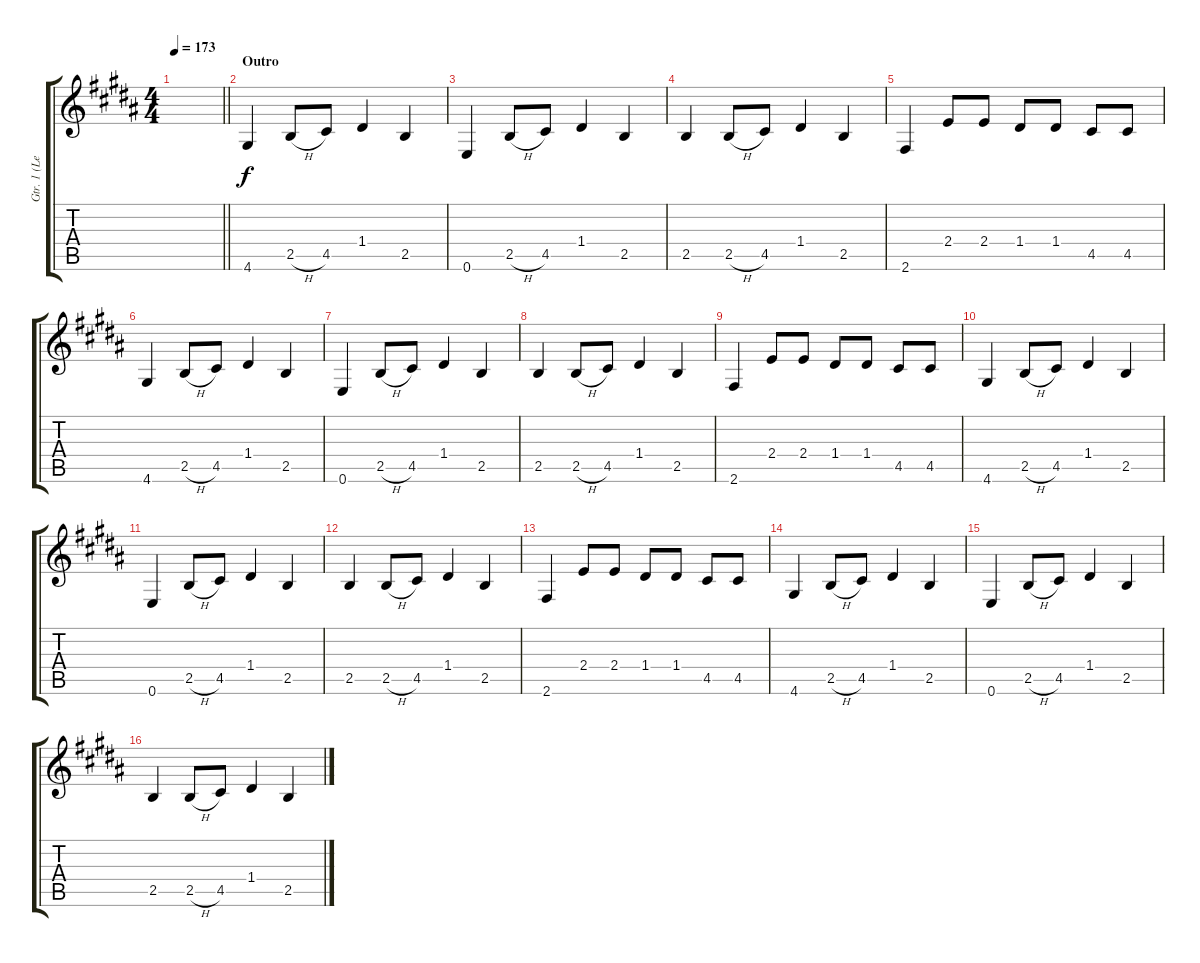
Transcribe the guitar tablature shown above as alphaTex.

\track ("Gtr. 1 (Lead)" "Gtr. 1 (Le") {instrument distortionguitar}
\staff {score tabs}
\tuning (E4 B3 G3 D3 A2 E2) {hide}
\ts (4 4)
\tempo 173
\clef g2
\barLineRight lightlight
\ks g#minor
|
\section ("" "Outro")
4.6.4{dy f} 2.5{h}.8 4.5.8 1.4.4 2.5.4 |
0.6.4 2.5{h}.8 4.5.8 1.4.4 2.5.4 |
2.5.4 2.5{h}.8 4.5.8 1.4.4 2.5.4 |
2.6.4 2.4.8 2.4.8 1.4.8 1.4.8 4.5.8 4.5.8 |
4.6.4 2.5{h}.8 4.5.8 1.4.4 2.5.4 |
0.6.4 2.5{h}.8 4.5.8 1.4.4 2.5.4 |
2.5.4 2.5{h}.8 4.5.8 1.4.4 2.5.4 |
2.6.4 2.4.8 2.4.8 1.4.8 1.4.8 4.5.8 4.5.8 |
4.6.4 2.5{h}.8 4.5.8 1.4.4 2.5.4 |
0.6.4 2.5{h}.8 4.5.8 1.4.4 2.5.4 |
2.5.4 2.5{h}.8 4.5.8 1.4.4 2.5.4 |
2.6.4 2.4.8 2.4.8 1.4.8 1.4.8 4.5.8 4.5.8 |
4.6.4 2.5{h}.8 4.5.8 1.4.4 2.5.4 |
0.6.4 2.5{h}.8 4.5.8 1.4.4 2.5.4 |
2.5.4 2.5{h}.8 4.5.8 1.4.4 2.5.4
